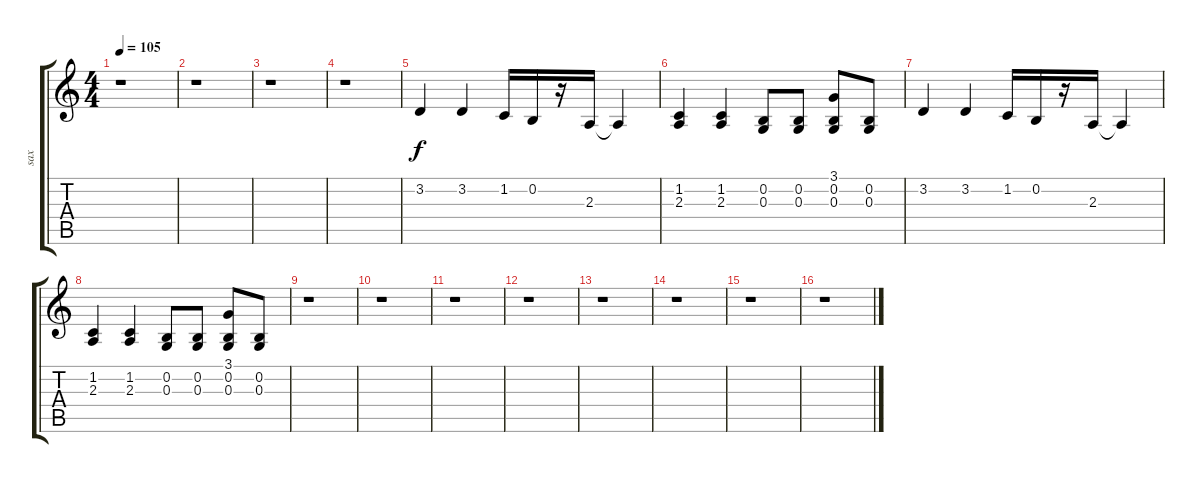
\track ("sax" "sax") {instrument altosax}
\staff {score tabs}
\tuning (E4 B3 G3 D3 A2 E2) {hide}
\ts (4 4)
\tempo 105
\clef g2
\ks c
r.1{dy f instrument altosax} |
r.1 |
r.1 |
r.1 |
3.2.4 3.2.4 1.2.16 0.2.16 r.16 2.3.16 2.3{t}.4 |
(1.2 2.3).4 (1.2 2.3).4 (0.2 0.3).8 (0.2 0.3).8 (3.1 0.2 0.3).8 (0.2 0.3).8 |
3.2.4 3.2.4 1.2.16 0.2.16 r.16 2.3.16 2.3{t}.4 |
(1.2 2.3).4 (1.2 2.3).4 (0.2 0.3).8 (0.2 0.3).8 (3.1 0.2 0.3).8 (0.2 0.3).8 |
r.1 |
r.1 |
r.1 |
r.1 |
r.1 |
r.1 |
r.1 |
r.1
